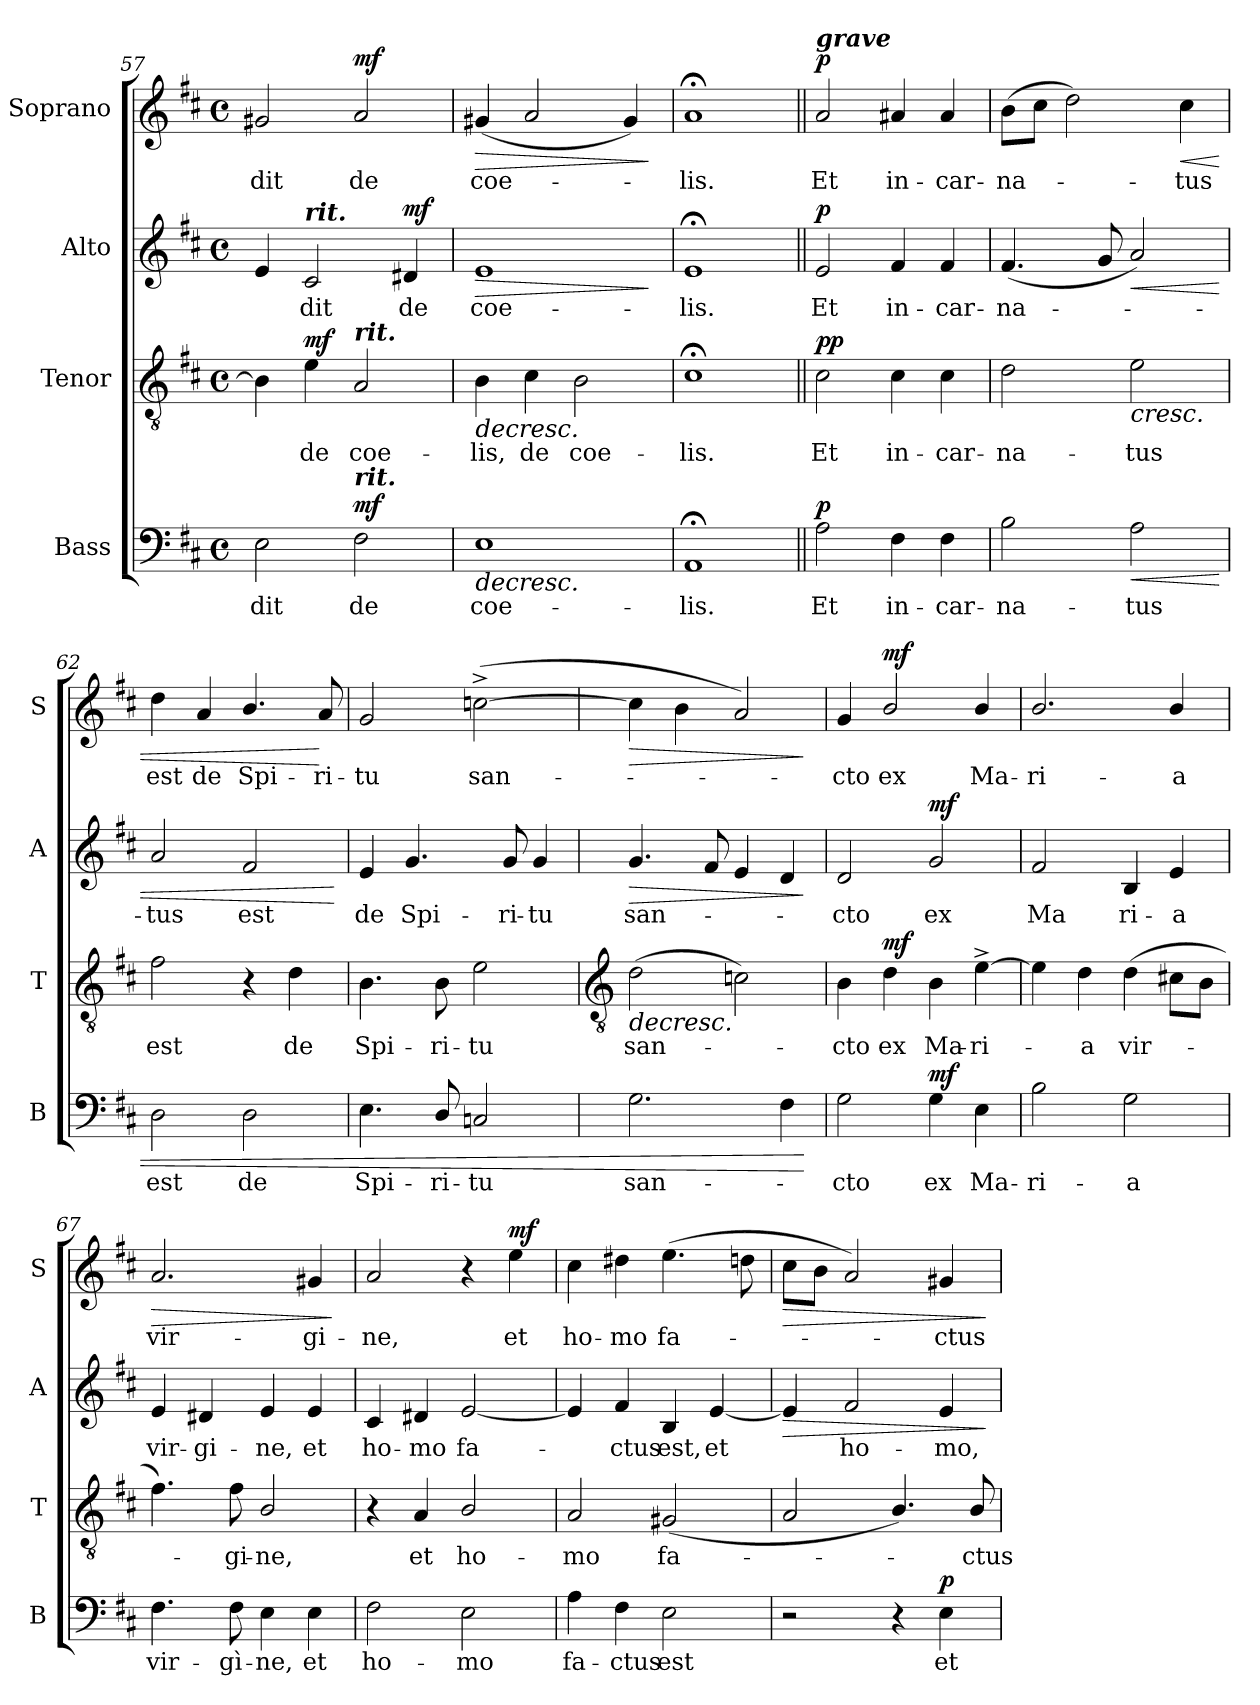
**kern	**text	**dynam	**kern	**text	**dynam	**kern	**text	**dynam	**kern	**text	**dynam
*part4	*part4	*part4	*part3	*part3	*part3	*part2	*part2	*part2	*part1	*part1	*part1
*staff4	*staff4	*staff4	*staff3	*staff3	*staff3	*staff2	*staff2	*staff2	*staff1	*staff1	*staff1
*I"Bass	*	*	*I"Tenor	*	*	*I"Alto	*	*	*I"Soprano	*	*
*I'B	*	*	*I'T	*	*	*I'A	*	*	*I'S	*	*
!!LO:LB:g=z
*clefF4	*	*	*clefGv2	*	*	*clefG2	*	*	*clefG2	*	*
*k[f#c#]	*	*	*k[f#c#]	*	*	*k[f#c#]	*	*	*k[f#c#]	*	*
*D:	*	*	*D:	*	*	*D:	*	*	*D:	*	*
*M4/4	*	*	*M4/4	*	*	*M4/4	*	*	*M4/4	*	*
*met(c)	*	*	*met(c)	*	*	*met(c)	*	*	*met(c)	*	*
=57	=57	=57	=57	=57	=57	=57	=57	=57	=57	=57	=57
!	!LO:LY:b	!	!	!	!	!	!	!	!	!LO:LY:b	!
2E	-dit	.	4B]	.	.	4e	.	.	2g#X	-dit	.
!	!	!	!	!	!	!LO:TX:a:Bi:t=rit.	!	!	!	!	!
!	!	!	!	!LO:LY:b	!LO:DY:b	!	!LO:LY:b	!	!	!	!
.	.	.	4e	de	mf	2c#	dit	.	.	.	.
!	!	!	!LO:TX:a:Bi:t=rit.	!	!	!	!	!	!	!	!
!LO:TX:a:Bi:t=rit.	!	!	!	!	!	!	!	!	!	!	!
!	!LO:LY:b	!LO:DY:b	!	!LO:LY:b	!	!	!	!	!	!LO:LY:b	!LO:DY:b
2F#	de	mf	2A	coe-	.	.	.	.	2a	de	mf
!	!	!	!	!	!	!	!LO:LY:b	!LO:DY:b	!	!	!
.	.	.	.	.	.	4d#X	de	mf	.	.	.
=58	=58	=58	=58	=58	=58	=58	=58	=58	=58	=58	=58
!	!LO:LY:b	!LO:HP:b	!	!LO:LY:b	!LO:HP:b	!	!LO:LY:b	!LO:HP:b	!	!LO:LY:b	!LO:HP:b
1E	coe-	>	4B	-lis,	>	1e	coe-	>	(<4g#X	coe-	>
!	!	!	!	!LO:LY:b	!	!	!	!	!	!	!
.	.	.	4c#	de	.	.	.	.	2a	.	.
!	!	!	!	!LO:LY:b	!	!	!	!	!	!	!
.	.	.	2B	coe-	.	.	.	.	.	.	.
.	.	.	.	.	.	.	.	.	4g#)	.	.
.	.	.	.	.	.	.	.	]	.	.	]
=59	=59	=59	=59	=59	=59	=59	=59	=59	=59	=59	=59
!	!LO:LY:b	!	!	!LO:LY:b	!	!	!LO:LY:b	!	!	!LO:LY:b	!
1AA;<	-lis.	.	1c#;<	-lis.	.	1e;<	-lis.	.	1a;<	lis.	.
=60||	=60||	=60||	=60||	=60||	=60||	=60||	=60||	=60||	=60||	=60||	=60||
!	!	!	!	!	!	!	!	!	!LO:TX:a:Bi:t=grave	!	!
!	!LO:LY:b	!LO:DY:b	!	!LO:LY:b	!LO:DY:b	!	!LO:LY:b	!	!	!LO:LY:b	!
!	!	!	!	!	!LO:DY:n=1:a	!	!	!LO:DY:b	!	!	!LO:DY:b
2A	Et	p	2c#	Et	p p	2e	Et	p	2a	Et	p
!	!LO:LY:b	!	!	!LO:LY:b	!	!	!LO:LY:b	!	!	!LO:LY:b	!
4F#	in-	.	4c#	in-	.	4f#	in-	.	4a#X	in-	.
!	!LO:LY:b	!	!	!LO:LY:b	!	!	!LO:LY:b	!	!	!LO:LY:b	!
4F#	-car-	.	4c#	-car-	.	4f#	-car-	.	4a#	-car-	.
=61	=61	=61	=61	=61	=61	=61	=61	=61	=61	=61	=61
!	!LO:LY:b	!	!	!LO:LY:b	!	!	!LO:LY:b	!	!	!LO:LY:b	!
2B	-na-	.	2d	-na-	.	(<4.f#	-na-	.	(>8bL	-na-	.
.	.	.	.	.	.	.	.	.	8cc#J	.	.
.	.	.	.	.	.	.	.	.	2dd)	.	.
.	.	.	.	.	.	8g	.	.	.	.	.
!	!LO:LY:b	!LO:HP:b	!	!LO:LY:b	!LO:HP:b	!	!	!LO:HP:b	!	!	!
2A	-tus	<	2e	-tus	<	2a)	.	<	.	.	.
!	!	!	!	!	!	!	!	!	!	!LO:LY:b	!LO:HP:b
.	.	.	.	.	.	.	.	.	4cc#	tus	<
=62	=62	=62	=62	=62	=62	=62	=62	=62	=62	=62	=62
!	!LO:LY:b	!	!	!LO:LY:b	!	!	!LO:LY:b	!	!	!LO:LY:b	!
2D	est	.	2f#	est	.	2a	tus	.	4dd	est	.
!	!	!	!	!	!	!	!	!	!	!LO:LY:b	!
.	.	.	.	.	.	.	.	.	4a	de	.
!	!LO:LY:b	!	!	!	!	!	!LO:LY:b	!	!	!LO:LY:b	!
2D	de	.	4r	.	]	2f#	est	.	4.b/	Spi-	.
!	!	!	!	!LO:LY:b	!	!	!	!	!	!	!
.	.	.	4d	de	.	.	.	.	.	.	.
!	!	!	!	!	!	!	!	!	!	!LO:LY:b	!
.	.	.	.	.	.	.	.	.	8a	-ri-	[
.	.	]	.	.	.	.	.	[	.	.	.
=63	=63	=63	=63	=63	=63	=63	=63	=63	=63	=63	=63
!	!LO:LY:b	!	!	!LO:LY:b	!	!	!LO:LY:b	!	!	!LO:LY:b	!
4.E	Spi-	.	4.B	Spi-	.	4e	de	.	2g	-tu	.
!	!	!	!	!	!	!	!LO:LY:b	!	!	!	!
.	.	.	.	.	.	4.g	Spi-	.	.	.	.
!	!LO:LY:b	!	!	!LO:LY:b	!	!	!	!	!	!	!
8D/	-ri-	.	8B	-ri-	.	.	.	.	.	.	.
!	!LO:LY:b	!	!	!LO:LY:b	!	!	!	!	!	!LO:LY:b	!
2Cn	-tu	.	2e	-tu	.	.	.	.	(>[2ccn^	san-	.
!	!	!	!	!	!	!	!LO:LY:b	!	!	!	!
.	.	.	.	.	.	8g	-ri-	.	.	.	.
!	!	!	!	!	!	!	!LO:LY:b	!	!	!	!
.	.	.	.	.	.	4g	-tu	.	.	.	.
!!LO:LB:g=z
=64	=64	=64	=64	=64	=64	=64	=64	=64	=64	=64	=64
*	*	*	*clefGv2	*	*	*	*	*	*	*	*
!	!LO:LY:b	!	!	!LO:LY:b	!LO:HP:b	!	!LO:LY:b	!LO:HP:b	!	!	!LO:HP:b
2.G	san-	.	(>2d	san-	>	4.g	san-	>	4cc]	.	>
.	.	.	.	.	.	.	.	.	4b\	.	.
.	.	.	.	.	.	8f#	.	.	.	.	.
.	.	.	2cn)	.	.	4e	.	.	2a)	.	.
4F#	.	.	.	.	.	4d	.	.	.	.	.
.	.	[	.	.	[	.	.	]	.	.	]
=65	=65	=65	=65	=65	=65	=65	=65	=65	=65	=65	=65
!	!LO:LY:b	!	!	!LO:LY:b	!	!	!LO:LY:b	!	!	!LO:LY:b	!
2G	cto	.	4B	cto	.	2d	cto	.	4g	cto	.
!	!	!	!	!LO:LY:b	!LO:DY:b	!	!	!	!	!LO:LY:b	!LO:DY:b
.	.	.	4d	ex	mf	.	.	.	2b/	ex	mf
!	!LO:LY:b	!LO:DY:b	!	!LO:LY:b	!	!	!LO:LY:b	!LO:DY:b	!	!	!
4G	ex	mf	4B	Ma-	.	2g	ex	mf	.	.	.
!	!LO:LY:b	!	!	!LO:LY:b	!	!	!	!	!	!LO:LY:b	!
4E	Ma-	.	[4e^	-ri-	.	.	.	.	4b/	Ma-	.
=66	=66	=66	=66	=66	=66	=66	=66	=66	=66	=66	=66
!	!LO:LY:b	!	!	!	!	!	!LO:LY:b	!	!	!LO:LY:b	!
2B	-ri-	.	4e]	.	.	2f#	Ma	.	2.b/	-ri-	.
!	!	!	!	!LO:LY:b	!	!	!	!	!	!	!
.	.	.	4d	a	.	.	.	.	.	.	.
!	!LO:LY:b	!	!	!LO:LY:b	!	!	!LO:LY:b	!	!	!	!
2G	-a	.	(>4d	vir-	.	4B	ri-	.	.	.	.
!	!	!	!	!	!	!	!LO:LY:b	!	!	!LO:LY:b	!
.	.	.	8c#XL	.	.	4e	-a	.	4b/	-a	.
.	.	.	8BJ	.	.	.	.	.	.	.	.
=67	=67	=67	=67	=67	=67	=67	=67	=67	=67	=67	=67
!	!LO:LY:b	!	!	!	!	!	!LO:LY:b	!	!	!LO:LY:b	!LO:HP:b
4.F#	vir-	.	4.f#)	.	.	4e	vir-	.	2.a	vir-	>
!	!	!	!	!	!	!	!LO:LY:b	!	!	!	!
.	.	.	.	.	.	4d#X	-gi-	.	.	.	.
!	!LO:LY:b	!	!	!LO:LY:b	!	!	!	!	!	!	!
8F#	-gì-	.	8f#	gi-	.	.	.	.	.	.	.
!	!LO:LY:b	!	!	!LO:LY:b	!	!	!LO:LY:b	!	!	!	!
4E	-ne,	.	2B/	-ne,	.	4e	-ne,	.	.	.	.
!	!LO:LY:b	!	!	!	!	!	!LO:LY:b	!	!	!LO:LY:b	!
4E	et	.	.	.	.	4e	et	.	4g#X	-gi-	.
.	.	.	.	.	.	.	.	.	.	.	]
=68	=68	=68	=68	=68	=68	=68	=68	=68	=68	=68	=68
!	!LO:LY:b	!	!	!	!	!	!LO:LY:b	!	!	!LO:LY:b	!
2F#	ho-	.	4r	.	.	4c#	ho-	.	2a	-ne,	.
!	!	!	!	!LO:LY:b	!	!	!LO:LY:b	!	!	!	!
.	.	.	4A	et	.	4d#X	-mo	.	.	.	.
!	!LO:LY:b	!	!	!LO:LY:b	!	!	!LO:LY:b	!	!	!	!
2E\	-mo	.	2B/	ho-	.	[2e	fa-	.	4r	.	.
!	!	!	!	!	!	!	!	!	!	!LO:LY:b	!LO:DY:b
.	.	.	.	.	.	.	.	.	4ee	et	mf
=69	=69	=69	=69	=69	=69	=69	=69	=69	=69	=69	=69
!	!LO:LY:b	!	!	!LO:LY:b	!	!	!	!	!	!LO:LY:b	!
4A	fa-	.	2A	-mo	.	4e]	.	.	4cc#	ho-	.
!	!LO:LY:b	!	!	!	!	!	!LO:LY:b	!	!	!LO:LY:b	!
4F#	-ctus	.	.	.	.	4f#	ctus	.	4dd#X	-mo	.
!	!LO:LY:b	!	!	!LO:LY:b	!	!	!LO:LY:b	!	!	!LO:LY:b	!
2E	est	.	(<2G#X	fa-	.	4B	est,	.	(>4.ee	fa-	.
!	!	!	!	!	!	!	!LO:LY:b	!	!	!	!
.	.	.	.	.	.	[4e	et	.	.	.	.
.	.	.	.	.	.	.	.	.	8ddn	.	.
=70	=70	=70	=70	=70	=70	=70	=70	=70	=70	=70	=70
!	!	!	!	!	!	!	!	!LO:HP:b	!	!	!LO:HP:b
2r	.	.	2A	.	.	4e]	.	>	8cc#L	.	>
.	.	.	.	.	.	.	.	.	8bJ	.	.
!	!	!	!	!	!	!	!LO:LY:b	!	!	!	!
.	.	.	.	.	.	2f#	ho-	.	2a)	.	.
4r	.	.	4.B/)	.	.	.	.	.	.	.	.
!	!LO:LY:b	!LO:DY:b	!	!	!	!	!LO:LY:b	!	!	!LO:LY:b	!
4E	et	p	.	.	.	4e	-mo,	.	4g#X	ctus	.
!	!	!	!	!LO:LY:b	!	!	!	!	!	!	!
.	.	.	8B/	ctus	.	.	.	.	.	.	.
.	.	.	.	.	]	.	.	]	.	.	]
=	=	=	=	=	=	=	=	=	=	=	=
*-	*-	*-	*-	*-	*-	*-	*-	*-	*-	*-	*-
